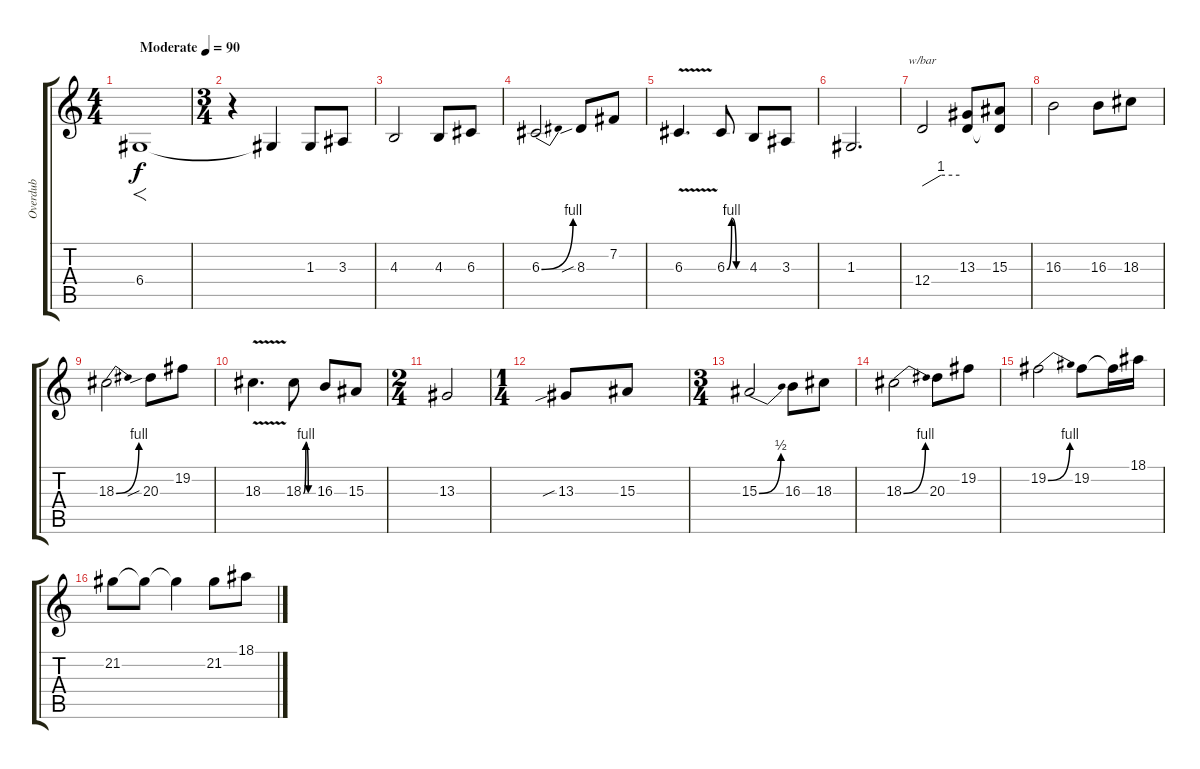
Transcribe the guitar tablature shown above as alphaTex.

\track ("Overdub" "Overdub") {instrument stringensemble1}
\staff {score tabs}
\tuning (E4 B3 G3 D3 A2 E2) {hide}
\ts (4 4)
\tempo (90 "Moderate")
\clef g2
\ks c
6.4.1{f dy f instrument stringensemble1} |
\ts (3 4)
r.4 6.4{t}.4 1.3.8 3.3.8 |
4.3.2 4.3.8 6.3.8 |
6.3{be (bend 0 0 60 4)}.2 8.3{sib}.8 7.2.8 |
6.3{v}.4{d} 6.3{be (custom 0 0 15 4 30 0 60 0)}.8 4.3.8 3.3.8 |
1.3.2{d} |
12.4.2{tbe (custom default 0 0 30 4 60 4)} (13.3 12.4{t}).8 (15.3 12.4{t}).8 |
16.3.2 16.3.8 18.3.8 |
18.3{be (bend 0 0 60 4)}.2 20.3{sib}.8 19.2.8 |
18.3{v}.4{d} 18.3{be (custom 0 0 15 4 30 0 60 0)}.8 16.3.8 15.3.8 |
\ts (2 4)
13.3.2 |
\ts (1 4)
13.3{sib}.8 15.3.8 |
\ts (3 4)
15.3{be (bend 0 0 60 2)}.2 16.3.8 18.3.8 |
18.3{be (bend 0 0 60 4)}.2 20.3.8 19.2.8 |
19.2{be (bend 0 0 60 4)}.2 19.2.8 19.2{t}.16 18.1.16 |
21.2.8 21.2{t}.8 21.2{t}.4 21.2.8 18.1.8
